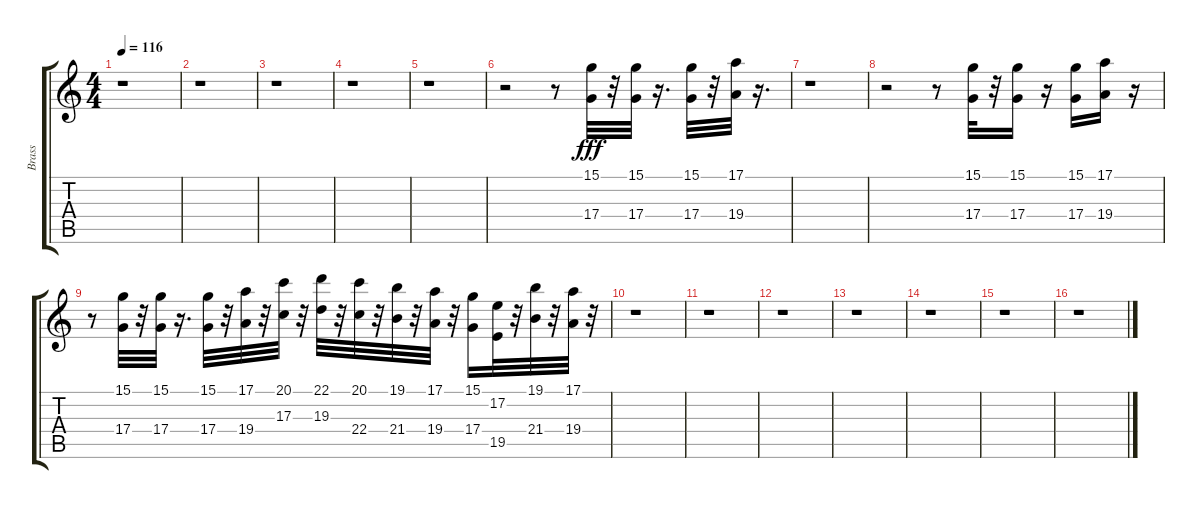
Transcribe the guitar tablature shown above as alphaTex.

\track ("Brass               " "Brass     ") {instrument brasssection}
\staff {score tabs}
\tuning (E4 B3 G3 D3 A2 E2) {hide}
\ts (4 4)
\tempo 116
\clef g2
\ks c
r.1{dy fff} |
r.1 |
r.1 |
r.1 |
r.1 |
r.2 r.8 (15.1 17.4).32 r.32 (15.1 17.4).32 r.16{d} (15.1 17.4).32 r.32 (17.1 19.4).32 r.16{d} |
r.1 |
r.2 r.8 (15.1 17.4).32 r.32 (15.1 17.4).16 r.16 (15.1 17.4).16 (17.1 19.4).16 r.16 |
r.8 (15.1 17.4).32 r.32 (15.1 17.4).32 r.16{d} (15.1 17.4).32 r.32 (17.1 19.4).32 r.32 (20.1 17.3).32 r.32 (22.1 19.3).32 r.32 (20.1 22.4).32 r.32 (19.1 21.4).32 r.32 (17.1 19.4).32 r.32 (15.1 17.4).16 (17.2 19.5).32 r.32 (19.1 21.4).32 r.32 (17.1 19.4).32 r.32 |
r.1 |
r.1 |
r.1 |
r.1 |
r.1 |
r.1 |
r.1
